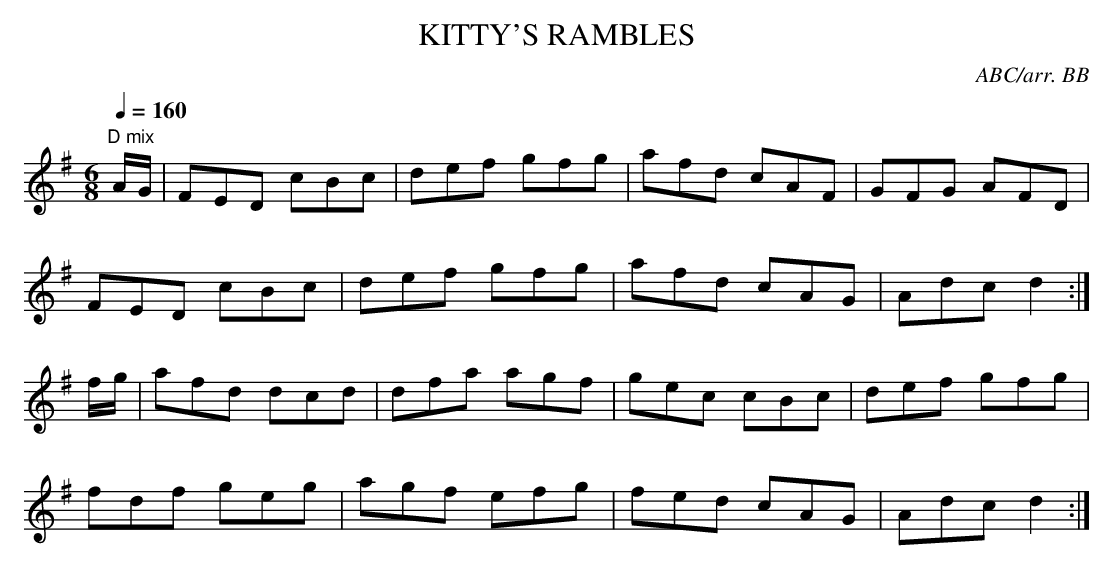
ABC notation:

X:1
T:KITTY'S RAMBLES
C:ABC/arr. BB
Y:"quick"
Q:1/4=160
L:1/8
M:6/8
K:G
"D mix"
A/G/|FED cBc|def gfg|afd cAF|GFG AFD|
FED cBc|def gfg|afd cAG|Adc d2 :|
f/g/|afd dcd|dfa agf|gec cBc|def gfg|
fdf geg|agf efg|fed cAG|Adc d2 :|
